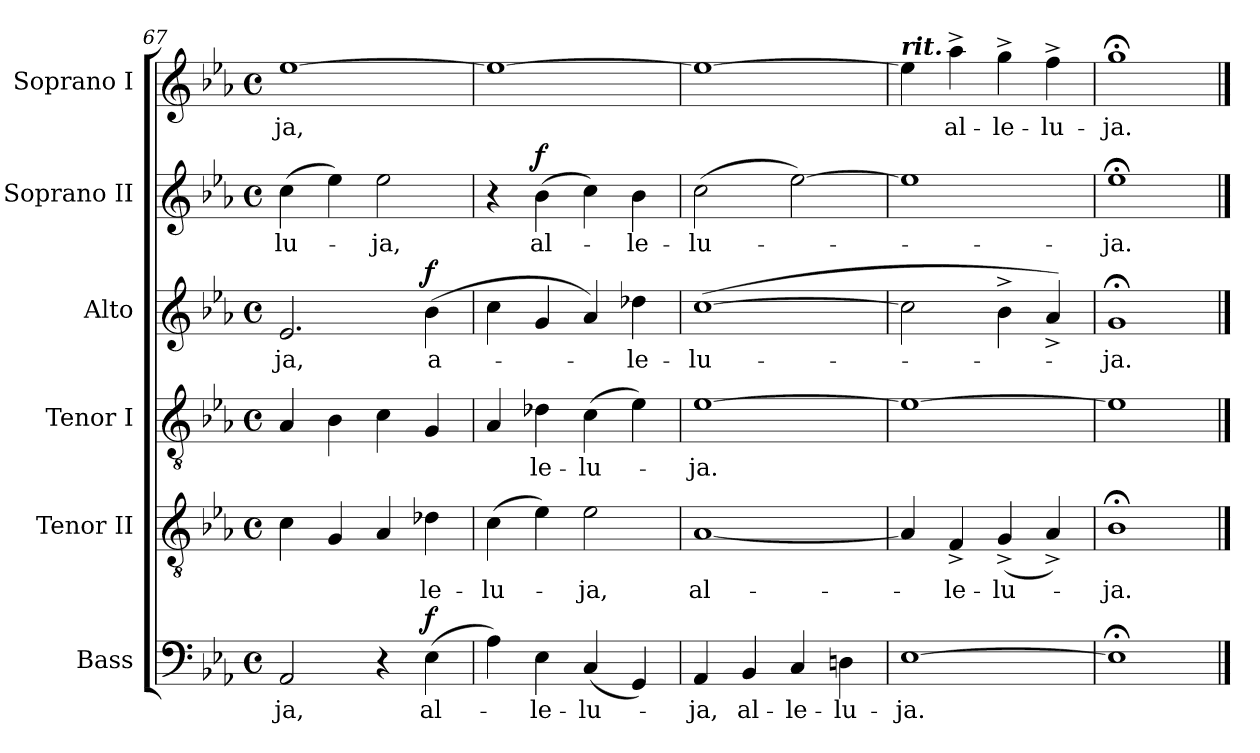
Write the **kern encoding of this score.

**kern	**text	**dynam	**kern	**text	**kern	**text	**kern	**text	**dynam	**kern	**text	**dynam	**kern	**text
*part6	*part6	*part6	*part5	*part5	*part4	*part4	*part3	*part3	*part3	*part2	*part2	*part2	*part1	*part1
*staff6	*staff6	*staff6	*staff5	*staff5	*staff4	*staff4	*staff3	*staff3	*staff3	*staff2	*staff2	*staff2	*staff1	*staff1
*I"Bass	*	*	*I"Tenor II	*	*I"Tenor I	*	*I"Alto	*	*	*I"Soprano II	*	*	*I"Soprano I	*
*clefF4	*	*	*clefGv2	*	*clefGv2	*	*clefG2	*	*	*clefG2	*	*	*clefG2	*
*k[b-e-a-]	*	*	*k[b-e-a-]	*	*k[b-e-a-]	*	*k[b-e-a-]	*	*	*k[b-e-a-]	*	*	*k[b-e-a-]	*
*E-:	*	*	*E-:	*	*E-:	*	*E-:	*	*	*E-:	*	*	*E-:	*
*M4/4	*	*	*M4/4	*	*M4/4	*	*M4/4	*	*	*M4/4	*	*	*M4/4	*
*met(c)	*	*	*met(c)	*	*met(c)	*	*met(c)	*	*	*met(c)	*	*	*met(c)	*
=67	=67	=67	=67	=67	=67	=67	=67	=67	=67	=67	=67	=67	=67	=67
!	!LO:LY:b	!	!	!	!	!	!	!LO:LY:b	!	!	!LO:LY:b	!	!	!LO:LY:b
2AA-/	-ja,	.	4c\	.	4A-/	.	2.e-/	-ja,	.	(>4cc\	-lu-	.	[1ee-	-ja,
.	.	.	4G/	.	4B-\	.	.	.	.	4ee-\)	.	.	.	.
!	!	!	!	!	!	!	!	!	!	!	!LO:LY:b	!	!	!
4r	.	.	4A-/	.	4c\	.	.	.	.	2ee-\	-ja,	.	.	.
!	!LO:LY:b	!LO:DY:a	!	!LO:LY:b	!	!	!	!LO:LY:b	!LO:DY:a	!	!	!	!	!
(>4E-\	al-	f	4d-X\	-le-	4G/	.	(>4b-\	a-	f	.	.	.	.	.
=68	=68	=68	=68	=68	=68	=68	=68	=68	=68	=68	=68	=68	=68	=68
!	!	!	!	!LO:LY:b	!	!	!	!	!	!	!	!	!	!
4A-\)	.	.	(>4c\	-lu-	4A-/	.	4cc\	.	.	4r	.	.	1ee-_	.
!	!LO:LY:b	!	!	!	!	!LO:LY:b	!	!	!	!	!LO:LY:b	!LO:DY:a	!	!
4E-\	-le-	.	4e-\)	.	4d-X\	-le-	4g/	.	.	(>4b-\	al-	f	.	.
!	!LO:LY:b	!	!	!LO:LY:b	!	!LO:LY:b	!	!	!	!	!	!	!	!
(<4C/	-lu-	.	2e-\	-ja,	(>4c\	-lu-	4a-/)	.	.	4cc\)	.	.	.	.
!	!	!	!	!	!	!	!	!LO:LY:b	!	!	!LO:LY:b	!	!	!
4GG/)	.	.	.	.	4e-\)	.	4dd-X\	-le-	.	4b-\	-le-	.	.	.
=69	=69	=69	=69	=69	=69	=69	=69	=69	=69	=69	=69	=69	=69	=69
!	!LO:LY:b	!	!	!LO:LY:b	!	!LO:LY:b	!	!LO:LY:b	!	!	!LO:LY:b	!	!	!
4AA-/	-ja,	.	[1A-	al-	[1e-	-ja.	(>[1cc	-lu-	.	(>2cc\	-lu-	.	1ee-_	.
!	!LO:LY:b	!	!	!	!	!	!	!	!	!	!	!	!	!
4BB-/	al-	.	.	.	.	.	.	.	.	.	.	.	.	.
!	!LO:LY:b	!	!	!	!	!	!	!	!	!	!	!	!	!
4C/	-le-	.	.	.	.	.	.	.	.	[2ee-\)	.	.	.	.
!	!LO:LY:b	!	!	!	!	!	!	!	!	!	!	!	!	!
4Dn\	-lu-	.	.	.	.	.	.	.	.	.	.	.	.	.
=70	=70	=70	=70	=70	=70	=70	=70	=70	=70	=70	=70	=70	=70	=70
!	!	!	!	!	!	!	!	!	!	!	!	!	!LO:TX:a:Bi:t=rit.	!
!	!LO:LY:b	!	!	!	!	!	!	!	!	!	!	!	!	!
[1E-	-ja.	.	4A-/]	.	1e-_	.	2cc\]	.	.	1ee-]	.	.	4ee-\]	.
!	!	!	!	!LO:LY:b	!	!	!	!	!	!	!	!	!	!LO:LY:b
.	.	.	4F^</	-le-	.	.	.	.	.	.	.	.	4aa-^>\	al-
!	!	!	!	!LO:LY:b	!	!	!	!	!	!	!	!	!	!LO:LY:b
.	.	.	(<4G^</	-lu-	.	.	4b-^>\	.	.	.	.	.	4gg^>\	-le-
!	!	!	!	!	!	!	!	!	!	!	!	!	!	!LO:LY:b
.	.	.	4A-^</)	.	.	.	4a-^</)	.	.	.	.	.	4ff^>\	-lu-
=71	=71	=71	=71	=71	=71	=71	=71	=71	=71	=71	=71	=71	=71	=71
!	!	!	!	!LO:LY:b	!	!	!	!LO:LY:b	!	!	!LO:LY:b	!	!	!LO:LY:b
1E-;<]	.	.	1B-;<	-ja.	1e-]	.	1g;<	-ja.	.	1ee-;<	-ja.	.	1gg;<	-ja.
==	==	==	==	==	==	==	==	==	==	==	==	==	==	==
*-	*-	*-	*-	*-	*-	*-	*-	*-	*-	*-	*-	*-	*-	*-
